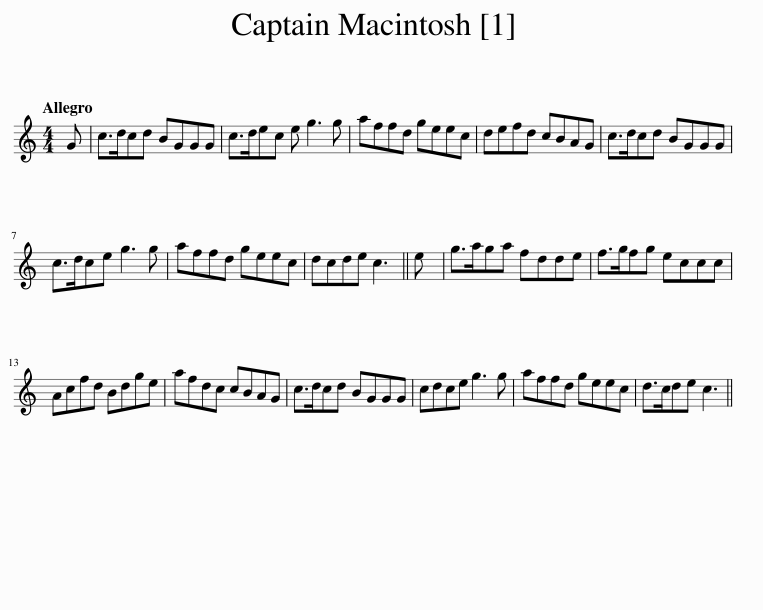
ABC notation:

X:1
L:1/8
Q:1/4=120
M:4/4
I:linebreak $
K:C
V:1 treble
V:1
 G | c>dcd BGGG | c>dec e g3 g | affd geec | defd cBAG | %5
 c>dcd BGGG |$ c>dce g3 g | affd geec | dcde c3 || e | %10
 g>aga fdde | f>gfg eccc |$ Acfd Bdge | afdc cBAG | c>dcd BGGG | %15
 cdce g3 g | affd geec | d>cde c3 || %18
